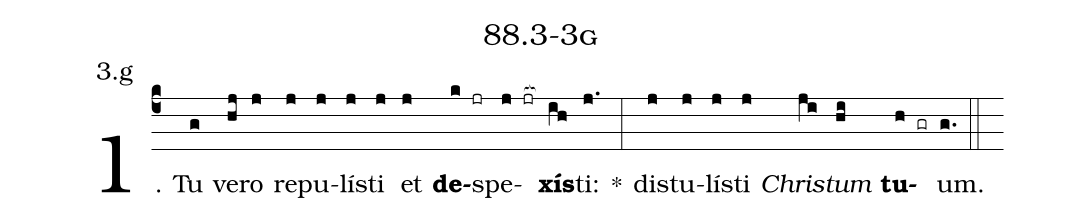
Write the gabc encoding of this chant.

name: 88.3-3g;
annotation: 3.g;
%%
(c4)1. Tu(g) ve(hj)ro(j) re(j)pu(j)lís(j)ti(j) et(j) <b>de</b>(k jr)spe(j jr[ocb:1{])<b>xís</b>(ih[ocb:0}])ti:(j.) *(:) dis(j)tu(j)lís(j)ti(j) <i>Chris</i>(ji)<i>tum</i>(hi) <b>tu</b>(h gr)um.(g.) (::)


%E(j) u(j) o(ji) u(hi) a(h) e.(g.) (::)
